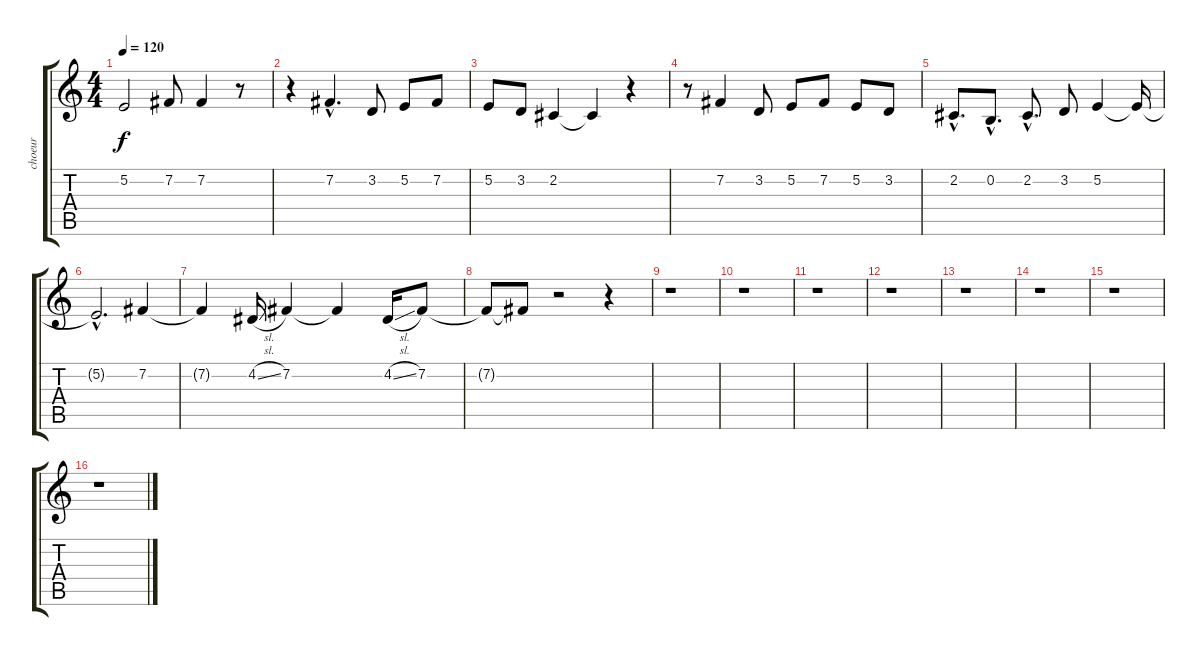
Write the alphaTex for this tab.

\track ("choeur" "choeur") {instrument stringensemble1}
\staff {score tabs}
\tuning (E4 B3 G3 D3 A2 E2) {hide}
\ts (4 4)
\tempo 120
\clef g2
\ks c
5.2{t}.2{dy f} 7.2.8 7.2.4 r.8 |
r.4 7.2{hac}.4{d} 3.2.8 5.2.8 7.2.8 |
5.2.8 3.2.8 2.2.4 2.2{t}.4 r.4 |
r.8 7.2.4 3.2.8 5.2.8 7.2.8 5.2.8 3.2.8 |
2.2{hac}.8{d} 0.2{hac}.8{d} 2.2{hac}.8{d} 3.2.8 5.2.4 5.2{t}.16 |
5.2{hac t}.2{d} 7.2.4 |
7.2{t}.4 4.2{sl}.16 7.2.4 7.2{t}.4 4.2{sl}.16 7.2.8 |
7.2{t}.8 7.2{t}.8 r.2 r.4 |
r.1 |
r.1 |
r.1 |
r.1 |
r.1 |
r.1 |
r.1 |
r.1
